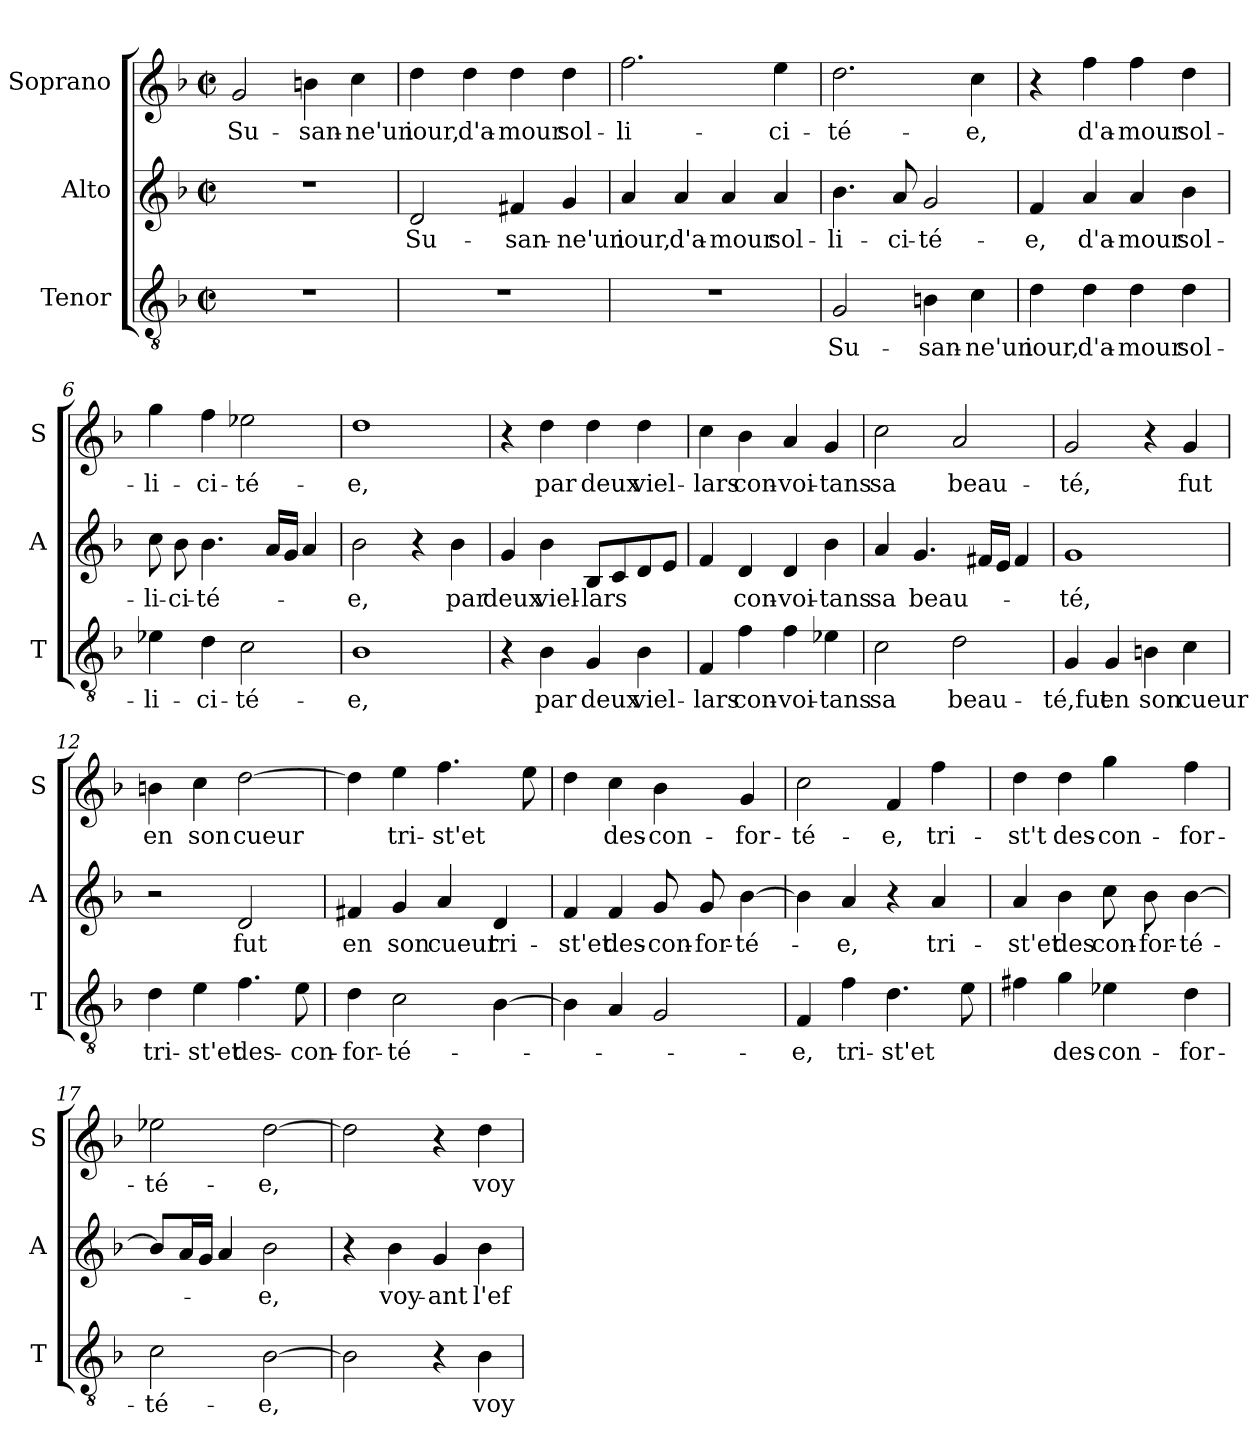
**kern	**text	**kern	**text	**kern	**text
*part3	*part3	*part2	*part2	*part1	*part1
*staff3	*staff3	*staff2	*staff2	*staff1	*staff1
*I"Tenor	*	*I"Alto	*	*I"Soprano	*
*I'T	*	*I'A	*	*I'S	*
*clefGv2	*	*clefG2	*	*clefG2	*
*k[b-]	*	*k[b-]	*	*k[b-]	*
*F:	*	*F:	*	*F:	*
*M2/2	*	*M2/2	*	*M2/2	*
*met(c|)	*	*met(c|)	*	*met(c|)	*
=1	=1	=1	=1	=1	=1
!	!	!	!	!	!LO:LY:b
1r	.	1r	.	2g/	Su-
!	!	!	!	!	!LO:LY:b
.	.	.	.	4bn\	-san-
!	!	!	!	!	!LO:LY:b
.	.	.	.	4cc\	-ne'un
=2	=2	=2	=2	=2	=2
!	!	!	!LO:LY:b	!	!LO:LY:b
1r	.	2d/	Su-	4dd\	iour,
!	!	!	!	!	!LO:LY:b
.	.	.	.	4dd\	d'a-
!	!	!	!LO:LY:b	!	!LO:LY:b
.	.	4f#X/	-san-	4dd\	-mour
!	!	!	!LO:LY:b	!	!LO:LY:b
.	.	4g/	-ne'un	4dd\	sol-
=3	=3	=3	=3	=3	=3
!	!	!	!LO:LY:b	!	!LO:LY:b
1r	.	4a/	iour,	2.ff\	-li-
!	!	!	!LO:LY:b	!	!
.	.	4a/	d'a-	.	.
!	!	!	!LO:LY:b	!	!
.	.	4a/	-mour	.	.
!	!	!	!LO:LY:b	!	!LO:LY:b
.	.	4a/	sol-	4ee\	-ci-
=4	=4	=4	=4	=4	=4
!	!LO:LY:b	!	!LO:LY:b	!	!LO:LY:b
2G/	Su-	4.b-\	-li-	2.dd\	-té-
!	!	!	!LO:LY:b	!	!
.	.	8a/	-ci-	.	.
!	!LO:LY:b	!	!LO:LY:b	!	!
4Bn\	-san-	2g/	-té-	.	.
!	!LO:LY:b	!	!	!	!LO:LY:b
4c\	-ne'un	.	.	4cc\	-e,
=5	=5	=5	=5	=5	=5
!	!LO:LY:b	!	!LO:LY:b	!	!
4d\	iour,	4f/	-e,	4r	.
!	!LO:LY:b	!	!LO:LY:b	!	!LO:LY:b
4d\	d'a-	4a/	d'a-	4ff\	d'a-
!	!LO:LY:b	!	!LO:LY:b	!	!LO:LY:b
4d\	-mour	4a/	-mour	4ff\	-mour
!	!LO:LY:b	!	!LO:LY:b	!	!LO:LY:b
4d\	sol-	4b-\	sol-	4dd\	sol-
!!LO:LB:g=z
=6	=6	=6	=6	=6	=6
!	!LO:LY:b	!	!LO:LY:b	!	!LO:LY:b
4e-X\	-li-	8cc\	-li-	4gg\	-li-
!	!	!	!LO:LY:b	!	!
.	.	8b-\	-ci-	.	.
!	!LO:LY:b	!	!LO:LY:b	!	!LO:LY:b
4d\	-ci-	4.b-\	-té-	4ff\	-ci-
!	!LO:LY:b	!	!	!	!LO:LY:b
2c\	-té-	.	.	2ee-X\	-té-
.	.	16a/LL	.	.	.
.	.	16g/JJ	.	.	.
.	.	4a/	.	.	.
=7	=7	=7	=7	=7	=7
!	!LO:LY:b	!	!LO:LY:b	!	!LO:LY:b
1B-	-e,	2b-\	-e,	1dd	-e,
.	.	4r	.	.	.
!	!	!	!LO:LY:b	!	!
.	.	4b-\	par	.	.
=8	=8	=8	=8	=8	=8
!	!	!	!LO:LY:b	!	!
4r	.	4g/	deux	4r	.
!	!LO:LY:b	!	!LO:LY:b	!	!LO:LY:b
4B-\	par	4b-\	viel-	4dd\	par
!	!LO:LY:b	!	!LO:LY:b	!	!LO:LY:b
4G/	deux	8B-/L	-lars	4dd\	deux
.	.	8c/	.	.	.
!	!LO:LY:b	!	!	!	!LO:LY:b
4B-\	viel-	8d/	.	4dd\	viel-
.	.	8e/J	.	.	.
=9	=9	=9	=9	=9	=9
!	!LO:LY:b	!	!	!	!LO:LY:b
4F/	-lars	4f/	.	4cc\	-lars
!	!LO:LY:b	!	!LO:LY:b	!	!LO:LY:b
4f\	con-	4d/	con-	4b-\	con-
!	!LO:LY:b	!	!LO:LY:b	!	!LO:LY:b
4f\	-voi-	4d/	-voi-	4a/	-voi-
!	!LO:LY:b	!	!LO:LY:b	!	!LO:LY:b
4e-X\	-tans	4b-\	-tans	4g/	-tans
=10	=10	=10	=10	=10	=10
!	!LO:LY:b	!	!LO:LY:b	!	!LO:LY:b
2c\	sa	4a/	sa	2cc\	sa
!	!	!	!LO:LY:b	!	!
.	.	4.g/	beau-	.	.
!	!LO:LY:b	!	!	!	!LO:LY:b
2d\	beau-	.	.	2a/	beau-
.	.	16f#X/LL	.	.	.
.	.	16e/JJ	.	.	.
.	.	4f#/	.	.	.
!!LO:LB:g=z
=11	=11	=11	=11	=11	=11
!	!LO:LY:b	!	!LO:LY:b	!	!LO:LY:b
4G/	-té,fut	1g	-té,	2g/	-té,
!	!LO:LY:b	!	!	!	!
4G/	en	.	.	.	.
!	!LO:LY:b	!	!	!	!
4Bn\	son	.	.	4r	.
!	!LO:LY:b	!	!	!	!LO:LY:b
4c\	cueur	.	.	4g/	fut
=12	=12	=12	=12	=12	=12
!	!LO:LY:b	!	!	!	!LO:LY:b
4d\	tri-	2r	.	4bn\	en
!	!LO:LY:b	!	!	!	!LO:LY:b
4e\	-st'et	.	.	4cc\	son
!	!LO:LY:b	!	!LO:LY:b	!	!LO:LY:b
4.f\	des-	2d/	fut	[2dd\	cueur
!	!LO:LY:b	!	!	!	!
8e\	-con-	.	.	.	.
=13	=13	=13	=13	=13	=13
!	!LO:LY:b	!	!LO:LY:b	!	!
4d\	-for-	4f#X/	en	4dd\]	.
!	!LO:LY:b	!	!LO:LY:b	!	!LO:LY:b
2c\	-té-	4g/	son	4ee\	tri-
!	!	!	!LO:LY:b	!	!LO:LY:b
.	.	4a/	cueur	4.ff\	-st'et
!	!	!	!LO:LY:b	!	!
[4B-\	.	4d/	tri-	.	.
.	.	.	.	8ee\	.
=14	=14	=14	=14	=14	=14
!	!	!	!LO:LY:b	!	!
4B-\]	.	4f/	-st'et	4dd\	.
!	!	!	!LO:LY:b	!	!LO:LY:b
4A/	.	4f/	des-	4cc\	des-
!	!	!	!LO:LY:b	!	!LO:LY:b
2G/	.	8g/	-con-	4b-\	-con-
!	!	!	!LO:LY:b	!	!
.	.	8g/	-for-	.	.
!	!	!	!LO:LY:b	!	!LO:LY:b
.	.	[4b-\	-té-	4g/	-for-
=15	=15	=15	=15	=15	=15
!	!LO:LY:b	!	!	!	!LO:LY:b
4F/	-e,	4b-\]	.	2cc\	-té-
!	!LO:LY:b	!	!LO:LY:b	!	!
4f\	tri-	4a/	-e,	.	.
!	!LO:LY:b	!	!	!	!LO:LY:b
4.d\	-st'et	4r	.	4f/	-e,
!	!	!	!LO:LY:b	!	!LO:LY:b
.	.	4a/	tri-	4ff\	tri-
8e\	.	.	.	.	.
!!LO:PB:g=z
=16	=16	=16	=16	=16	=16
!	!	!	!LO:LY:b	!	!LO:LY:b
4f#X\	.	4a/	-st'et	4dd\	-st't
!	!LO:LY:b	!	!LO:LY:b	!	!LO:LY:b
4g\	des-	4b-\	des	4dd\	des-
!	!LO:LY:b	!	!LO:LY:b	!	!LO:LY:b
4e-X\	-con-	8cc\	con-	4gg\	-con-
!	!	!	!LO:LY:b	!	!
.	.	8b-\	-for-	.	.
!	!LO:LY:b	!	!LO:LY:b	!	!LO:LY:b
4d\	-for-	[4b-\	-té-	4ff\	-for-
=17	=17	=17	=17	=17	=17
!	!LO:LY:b	!	!	!	!LO:LY:b
2c\	-té-	8b-/L]	.	2ee-X\	-té-
.	.	16a/L	.	.	.
.	.	16g/JJ	.	.	.
.	.	4a/	.	.	.
!	!LO:LY:b	!	!LO:LY:b	!	!LO:LY:b
[2B-\	-e,	2b-\	-e,	[2dd\	-e,
=18	=18	=18	=18	=18	=18
2B-\]	.	4r	.	2dd\]	.
!	!	!	!LO:LY:b	!	!
.	.	4b-\	voy-	.	.
!	!	!	!LO:LY:b	!	!
4r	.	4g/	-ant	4r	.
!	!LO:LY:b	!	!LO:LY:b	!	!LO:LY:b
4B-\	voy-	4b-\	l'ef-	4dd\	voy-
=	=	=	=	=	=
*-	*-	*-	*-	*-	*-
